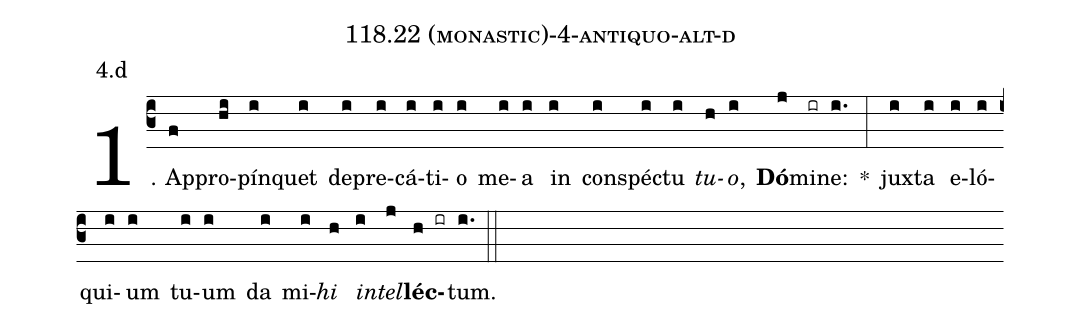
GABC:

name: 118.22 (monastic)-4-antiquo-alt-d;
annotation: 4.d;
%%
(c3)1. Ap(f)pro(hi)pín(i)quet(i) de(i)pre(i)cá(i)ti(i)o(i) me(i)a(i) in(i) con(i)spéc(i)tu(i) <i>tu</i>(h)<i>o</i>,(i) <b>Dó</b>(j)mi(ir)ne:(i.) *(:) jux(i)ta(i) e(i)ló(i)qui(i)um(i) tu(i)um(i) da(i) mi(i)<i>hi</i>(h) <i>in</i>(i)<i>tel</i>(j)<b>léc</b>(h ir)tum.(i.) (::)
